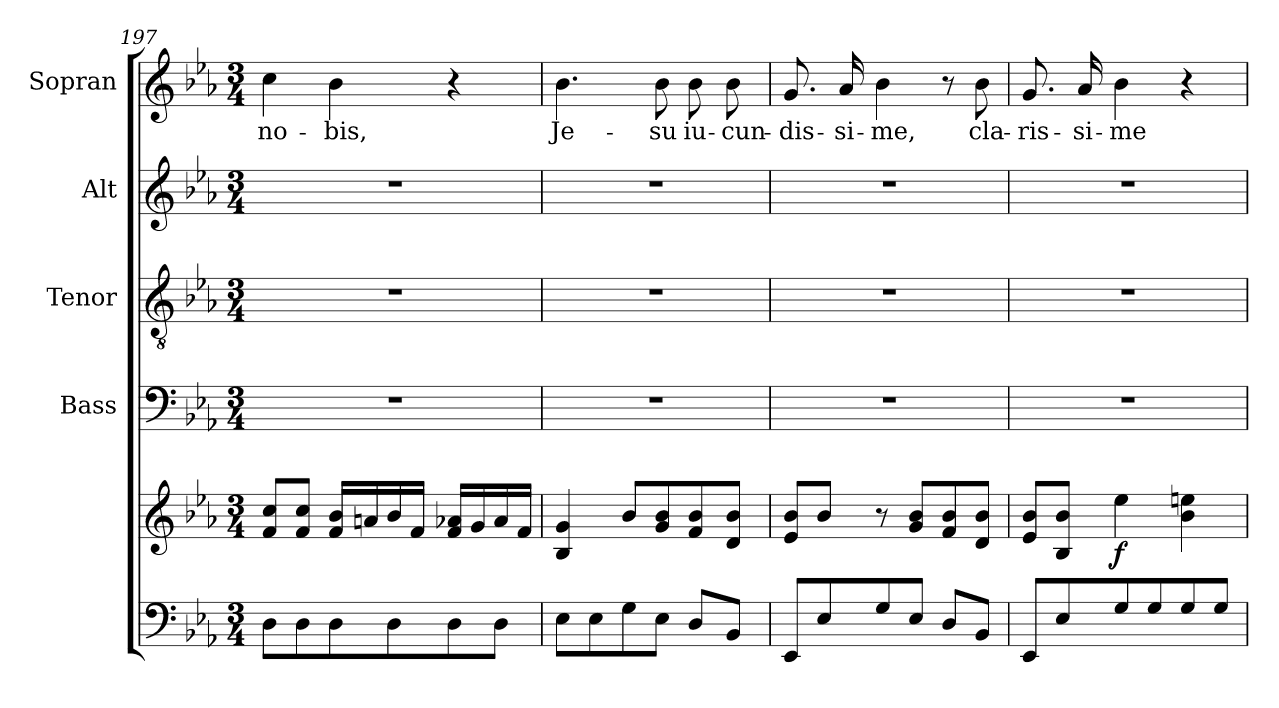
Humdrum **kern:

**kern	**kern	**dynam	**kern	**kern	**kern	**kern	**text
*part5	*part5	*part5	*part4	*part3	*part2	*part1	*part1
*staff6	*staff5	*staff5/6	*staff4	*staff3	*staff2	*staff1	*staff1
*	*	*	*I"Bass	*I"Tenor	*I"Alt	*I"Sopran	*
*	*	*	*I'B.	*I'T.	*I'A.	*I'S.	*
*clefF4	*clefG2	*	*clefF4	*clefGv2	*clefG2	*clefG2	*
*k[b-e-a-]	*k[b-e-a-]	*	*k[b-e-a-]	*k[b-e-a-]	*k[b-e-a-]	*k[b-e-a-]	*
*E-:	*E-:	*	*E-:	*E-:	*E-:	*E-:	*
*M3/4	*M3/4	*	*M3/4	*M3/4	*M3/4	*M3/4	*
=197	=197	=197	=197	=197	=197	=197	=197
!	!	!	!	!	!	!	!LO:LY:b
8D\L	8f/ 8cc/L	.	2.r	2.r	2.r	4cc\	no-
8D\	8f/ 8cc/J	.	.	.	.	.	.
!	!	!	!	!	!	!	!LO:LY:b
8D\	16f/ 16b-/LL	.	.	.	.	4b-\	-bis,
.	16an/	.	.	.	.	.	.
8D\	16b-/	.	.	.	.	.	.
.	16f/JJ	.	.	.	.	.	.
8D\	16f/ 16a-X/LL	.	.	.	.	4r	.
.	16g/	.	.	.	.	.	.
8D\J	16a-/	.	.	.	.	.	.
.	16f/JJ	.	.	.	.	.	.
=198	=198	=198	=198	=198	=198	=198	=198
!	!	!	!	!	!	!	!LO:LY:b
8E-\L	4B-/ 4g/	.	2.r	2.r	2.r	4.b-\	Je-
8E-\	.	.	.	.	.	.	.
8G\	8b-/L	.	.	.	.	.	.
!	!	!	!	!	!	!	!LO:LY:b
8E-\J	8g/ 8b-/	.	.	.	.	8b-\	-su
!	!	!	!	!	!	!	!LO:LY:b
8D/L	8f/ 8b-/	.	.	.	.	8b-\	iu-
!	!	!	!	!	!	!	!LO:LY:b
8BB-/J	8d/ 8b-/J	.	.	.	.	8b-\	-cun-
=199	=199	=199	=199	=199	=199	=199	=199
!	!	!	!	!	!	!	!LO:LY:b
8EE-/L	8e-/ 8b-/L	.	2.r	2.r	2.r	8.g/	-dis-
8E-/	8b-/J	.	.	.	.	.	.
!	!	!	!	!	!	!	!LO:LY:b
.	.	.	.	.	.	16a-/	-si-
!	!	!	!	!	!	!	!LO:LY:b
8G/	8r	.	.	.	.	4b-\	-me,
8E-/J	8g/ 8b-/L	.	.	.	.	.	.
8D/L	8f/ 8b-/	.	.	.	.	8r	.
!	!	!	!	!	!	!	!LO:LY:b
8BB-/J	8d/ 8b-/J	.	.	.	.	8b-\	cla-
!!LO:PB:g=z
=200	=200	=200	=200	=200	=200	=200	=200
!	!	!	!	!	!	!	!LO:LY:b
8EE-/L	8e-/ 8b-/L	.	2.r	2.r	2.r	8.g/	-ris-
8E-/	8B-/ 8b-/J	.	.	.	.	.	.
!	!	!	!	!	!	!	!LO:LY:b
.	.	.	.	.	.	16a-/	-si-
!	!	!LO:DY:b	!	!	!	!	!LO:LY:b
8G/	4ee-\	f	.	.	.	4b-\	-me
8G/	.	.	.	.	.	.	.
8G/	4b-\ 4een\	.	.	.	.	4r	.
8G/J	.	.	.	.	.	.	.
=	=	=	=	=	=	=	=
*-	*-	*-	*-	*-	*-	*-	*-
